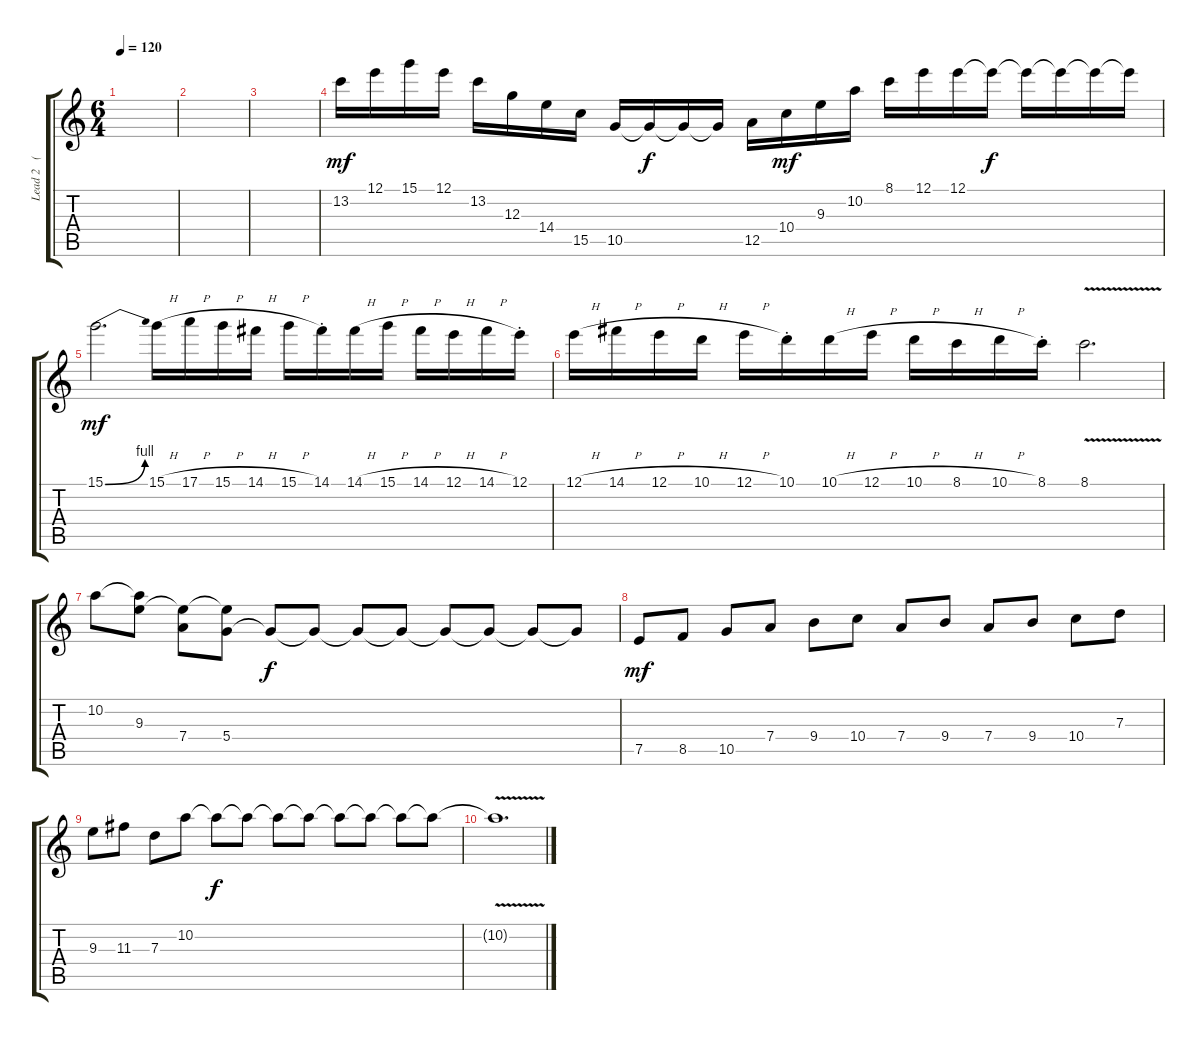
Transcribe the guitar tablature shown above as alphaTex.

\track ("Lead 2   (Red)" "Lead 2   (") {instrument distortionguitar}
\staff {score tabs}
\tuning (E4 B3 G3 D3 A2 E2) {hide}
\ts (6 4)
\tempo 120
\clef g2
\ks c
|
|
|
13.2.16{dy mf} 12.1.16 15.1.16 12.1.16 13.2.16 12.3.16 14.4.16 15.5.16 10.5.16 10.5{t}.16{dy f} 10.5{t}.16 10.5{t}.16 12.5.16 10.4.16{dy mf} 9.3.16 10.2.16 8.1.16 12.1.16 12.1.16 12.1{t}.16{dy f} 12.1{t}.16 12.1{t}.16 12.1{t}.16 12.1{t}.16 |
15.1{be (bend 0 0 60 4)}.2{d dy mf} 15.1{h}.16 17.1{h}.16 15.1{h}.16 14.1{h}.16 15.1{h}.16 14.1{st}.16 14.1{h}.16 15.1{h}.16 14.1{h}.16 12.1{h}.16 14.1{h}.16 12.1{st}.16 |
12.1{h}.16 14.1{h}.16 12.1{h}.16 10.1{h}.16 12.1{h}.16 10.1{st}.16 10.1{h}.16 12.1{h}.16 10.1{h}.16 8.1{h}.16 10.1{h}.16 8.1{st}.16 8.1{v}.2{d} |
10.2.8 (10.2{t} 9.3).8 (9.3{t} 7.4).8 (9.3{t} 5.4).8 5.4{t}.8{dy f} 5.4{t}.8 5.4{t}.8 5.4{t}.8 5.4{t}.8 5.4{t}.8 5.4{t}.8 5.4{t}.8 |
7.5.8{dy mf} 8.5.8 10.5.8 7.4.8 9.4.8 10.4.8 7.4.8 9.4.8 7.4.8 9.4.8 10.4.8 7.3.8 |
9.3.8 11.3.8 7.3.8 10.2.8 10.2{t}.8{dy f} 10.2{t}.8 10.2{t}.8 10.2{t}.8 10.2{t}.8 10.2{t}.8 10.2{t}.8 10.2{t}.8 |
10.2{v t}.1{d}
